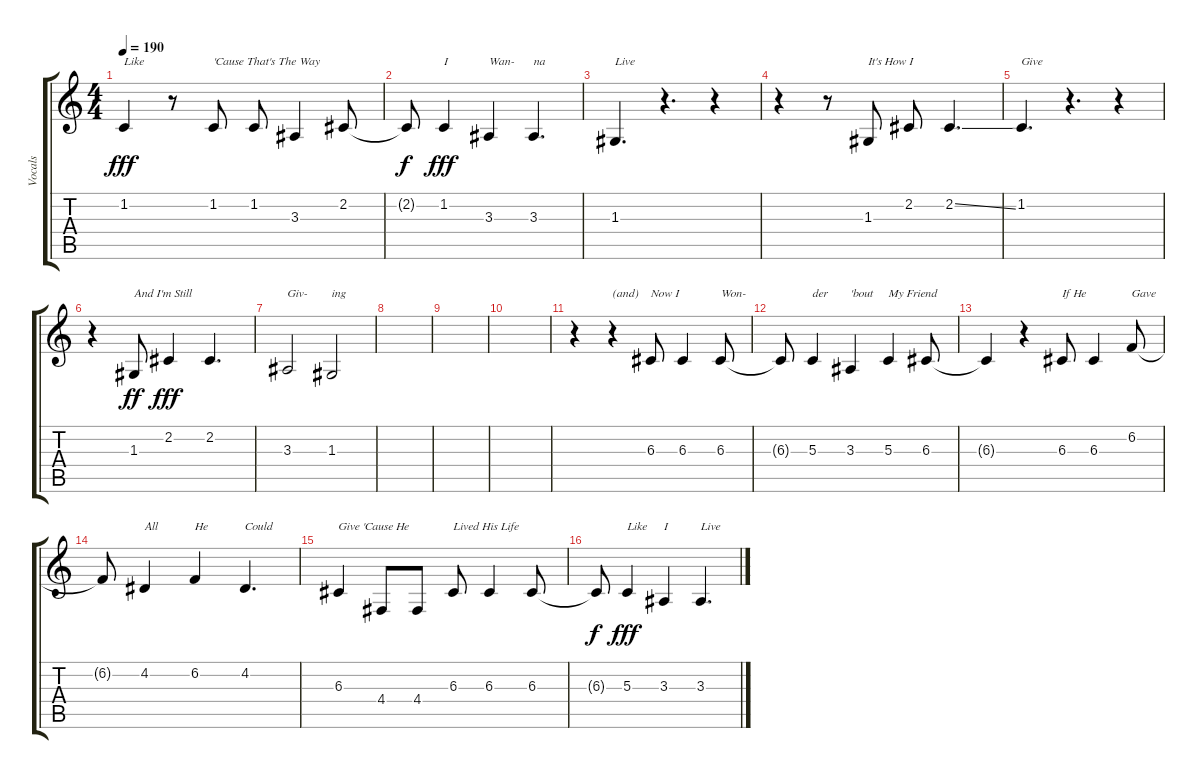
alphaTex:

\track ("Vocals" "Vocals") {instrument tenorsax}
\staff {score tabs}
\tuning (E4 B3 G3 D3 A2 E2) {hide}
\ts (4 4)
\tempo 190
\clef g2
\ks c
1.2.4{txt "Like" dy fff} r.8 1.2.8{txt "'Cause That's The Way"} 1.2.8 3.3.4 2.2.8 |
2.2{t}.8{dy f} 1.2.4{txt "I" dy fff} 3.3.4{txt "Wan-"} 3.3.4{d txt "na"} |
1.3.4{d txt "Live"} r.4{d} r.4 |
r.4 r.8 1.3.8{txt "It's How I"} 2.2.8 2.2{ss}.4{d} |
1.2.4{d txt "Give"} r.4{d} r.4 |
r.4 1.3.8{txt "And I'm Still" dy ff} 2.2.4{dy fff} 2.2.4{d} |
3.3.2{txt "Giv-"} 1.3.2{txt "ing"} |
|
|
|
r.4 r.4{txt "(and)"} 6.3.8{txt "Now I"} 6.3.4 6.3.8{txt "Won-"} |
6.3{t}.8 5.3.4{txt "der"} 3.3.4{txt "'bout"} 5.3.4{txt "My Friend"} 6.3.8 |
6.3{t}.4 r.4 6.3.8{txt "If He"} 6.3.4 6.2.8{txt "Gave"} |
6.2{t}.8 4.2.4{txt "All"} 6.2.4{txt "He"} 4.2.4{d txt "Could"} |
6.3.4{txt "Give 'Cause He"} 4.4.8 4.4.8 6.3.8{txt "Lived His Life"} 6.3.4 6.3.8 |
6.3{t}.8{dy f} 5.3.4{txt "Like" dy fff} 3.3.4{txt "I"} 3.3.4{d txt "Live"}
